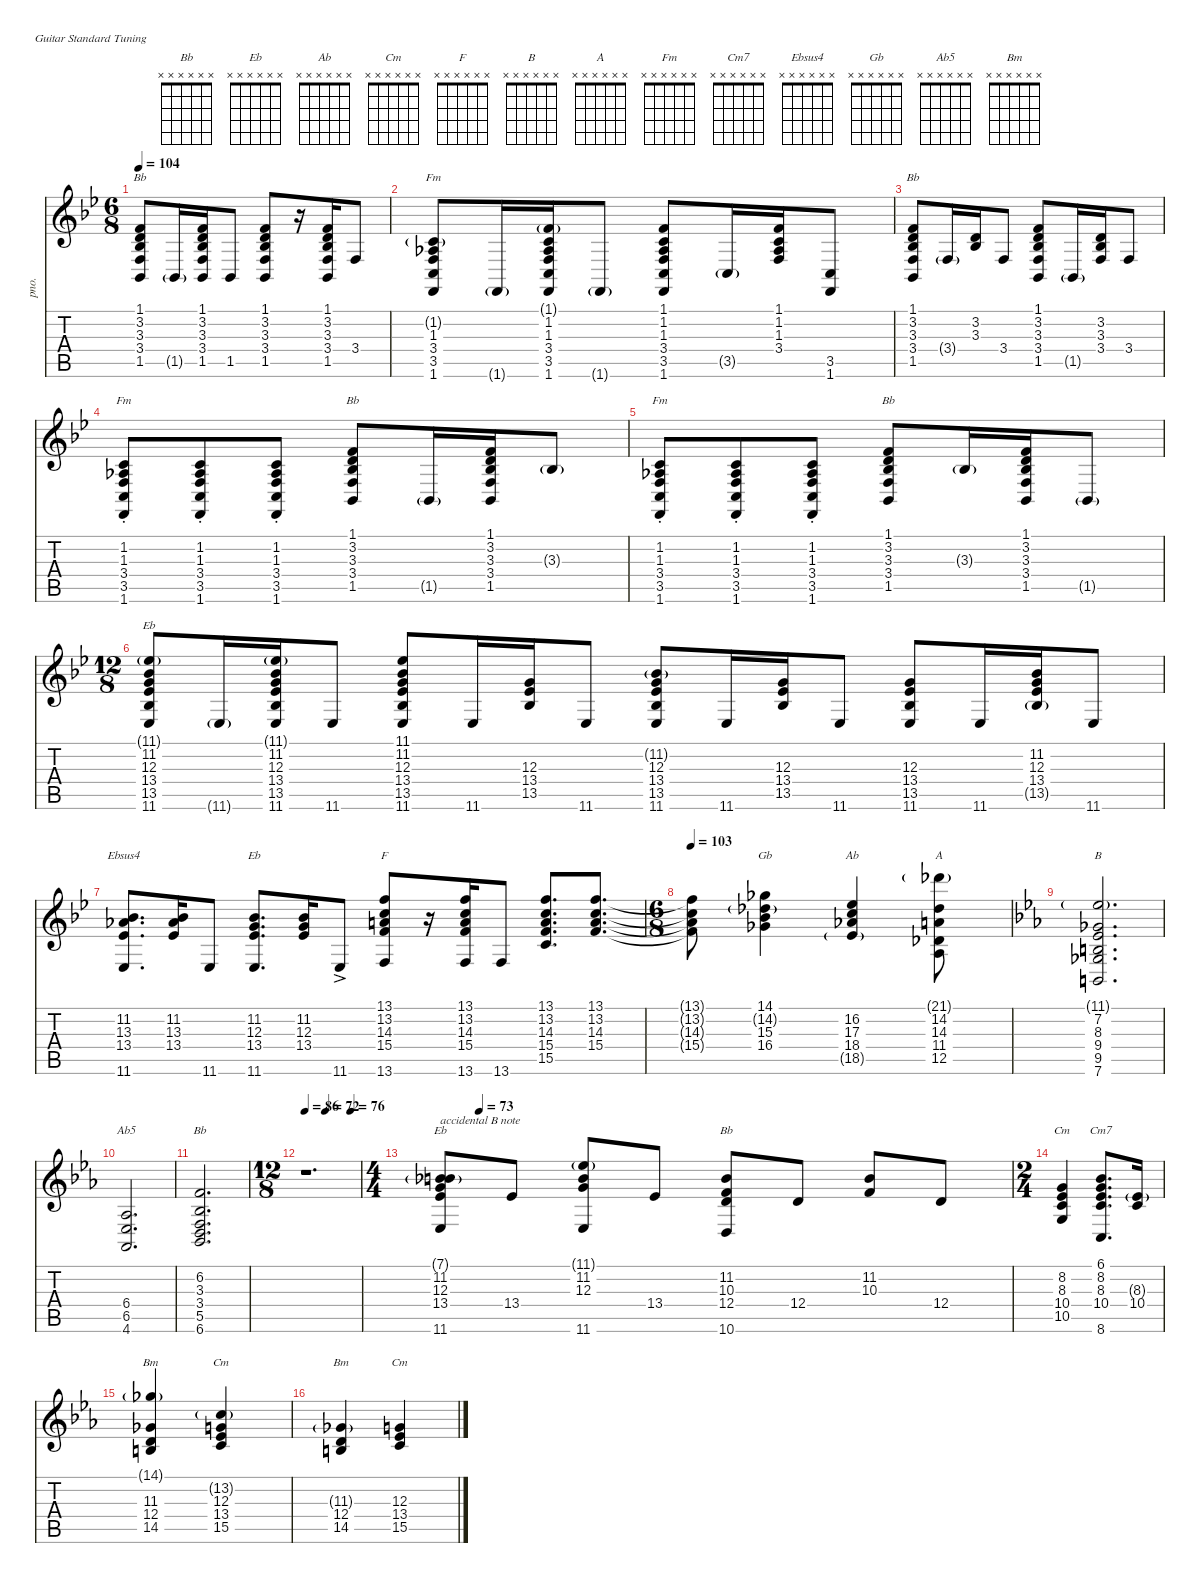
\defaultSystemsLayout 4
\hideDynamics
\bracketExtendMode nobrackets
\otherSystemsTrackNameOrientation horizontal
\track ("Gtr piano adap (optional)" "pno.") {instrument acousticgrandpiano}
\staff {score tabs}
\tuning (E4 B3 G3 D3 A2 E2)
\chord ("Bb" x x x x x x)
\chord ("Eb" x x x x x x)
\chord ("Ab" x x x x x x)
\chord ("Cm" x x x x x x)
\chord ("F" x x x x x x)
\chord ("B" x x x x x x)
\chord ("A" x x x x x x)
\chord ("Fm" x x x x x x)
\chord ("Cm7" x x x x x x)
\chord ("Ebsus4" x x x x x x)
\chord ("Gb" x x x x x x)
\chord ("Ab5" x x x x x x)
\chord ("Bm" x x x x x x)
\ts (6 8)
\tempo 104
\clef g2
\ks bb
(1.1{acc forcenatural} 3.2{acc forcenatural} 3.3{acc b} 3.4{acc forcenatural} 1.5{acc b}).8{ch "Bb" dy f beam Up} 1.5{g acc b}.16{dy mf beam Up} (1.1{acc forcenatural} 3.2{acc forcenatural} 3.3{acc b} 3.4{acc forcenatural} 1.5{acc b}).16{dy f beam Up} 1.5{acc b}.8{beam Up} (1.1{acc forcenatural} 3.2{acc forcenatural} 3.3{acc b} 3.4{acc forcenatural} 1.5{acc b}).8{beam Up} r.16{beam Up} (1.1{acc forcenatural} 3.2{acc forcenatural} 3.3{acc b} 3.4{acc forcenatural} 1.5{acc b}).16{beam Up} 3.4{acc forcenatural}.8{beam Up} |
(1.2{g acc forcenatural} 1.3{acc b} 3.4{acc forcenatural} 3.5{acc forcenatural} 1.6{acc forcenatural}).8{ch "Fm" beam Up} 1.6{g acc forcenatural}.16{dy mf beam Up} (1.1{g acc forcenatural} 1.2{acc forcenatural} 1.3{acc b} 3.4{acc forcenatural} 3.5{acc forcenatural} 1.6{acc forcenatural}).16{dy f beam Up} 1.6{g acc forcenatural}.8{dy mf beam Up} (1.1{acc forcenatural} 1.2{acc forcenatural} 1.3{acc b} 3.4{acc forcenatural} 3.5{acc forcenatural} 1.6{acc forcenatural}).8{dy f beam Up} 3.5{g acc forcenatural}.16{dy mf beam Up} (1.1{acc forcenatural} 1.2{acc forcenatural} 1.3{acc b} 3.4{acc forcenatural}).16{dy f beam Up} (3.5{acc forcenatural} 1.6{acc forcenatural}).8{beam Up} |
(1.1{acc forcenatural} 3.2{acc forcenatural} 3.3{acc b} 3.4{acc forcenatural} 1.5{acc b}).8{ch "Bb" beam Up} 3.4{g acc forcenatural}.16{dy mf beam Up} (3.2{acc forcenatural} 3.3{acc b}).16{dy f beam Up} 3.4{acc forcenatural}.8{beam Up} (1.1{acc forcenatural} 3.2{acc forcenatural} 3.3{acc b} 3.4{acc forcenatural} 1.5{acc b}).8{beam Up} 1.5{g acc b}.16{dy mf beam Up} (3.2{acc forcenatural} 3.3{acc b} 3.4{acc forcenatural}).16{dy f beam Up} 3.4{acc forcenatural}.8{beam Up} |
(1.2{st acc forcenatural} 1.3{st acc b} 3.4{st acc forcenatural} 3.5{st acc forcenatural} 1.6{st acc forcenatural}).8{ch "Fm" beam Up} (1.2{st acc forcenatural} 1.3{st acc b} 3.4{st acc forcenatural} 3.5{st acc forcenatural} 1.6{st acc forcenatural}).8{beam Up} (1.2{st acc forcenatural} 1.3{st acc b} 3.4{st acc forcenatural} 3.5{st acc forcenatural} 1.6{st acc forcenatural}).8{beam Up} (1.1{acc forcenatural} 3.2{acc forcenatural} 3.3{acc b} 3.4{acc forcenatural} 1.5{acc b}).8{ch "Bb" beam Up} 1.5{g acc b}.16{dy mf beam Up} (1.1{acc forcenatural} 3.2{acc forcenatural} 3.3{acc b} 3.4{acc forcenatural} 1.5{acc b}).16{dy f beam Up} 3.3{g acc b}.8{dy mf beam Up} |
(1.2{st acc forcenatural} 1.3{st acc b} 3.4{st acc forcenatural} 3.5{st acc forcenatural} 1.6{st acc forcenatural}).8{ch "Fm" dy f beam Up} (1.2{st acc forcenatural} 1.3{st acc b} 3.4{st acc forcenatural} 3.5{st acc forcenatural} 1.6{st acc forcenatural}).8{beam Up} (1.2{st acc forcenatural} 1.3{st acc b} 3.4{st acc forcenatural} 3.5{st acc forcenatural} 1.6{st acc forcenatural}).8{beam Up} (1.1{acc forcenatural} 3.2{acc forcenatural} 3.3{acc b} 3.4{acc forcenatural} 1.5{acc b}).8{ch "Bb" beam Up} 3.3{g acc b}.16{dy mf beam Up} (1.1{acc forcenatural} 3.2{acc forcenatural} 3.3{acc b} 3.4{acc forcenatural} 1.5{acc b}).16{dy f beam Up} 1.5{g acc b}.8{dy mf beam Up} |
\ts (12 8)
\beaming (8 3 3 3 3)
(11.1{g acc b} 11.2{acc b} 12.3{acc forcenatural} 13.4{acc b} 13.5{acc b} 11.6{acc b}).8{ch "Eb" dy f beam Up} 11.6{g acc b}.16{dy mf beam Up} (11.1{g acc b} 11.2{acc b} 12.3{acc forcenatural} 13.4{acc b} 13.5{acc b} 11.6{acc b}).16{dy f beam Up} 11.6{acc b}.8{beam Up} (11.1{acc b} 11.2{acc b} 12.3{acc forcenatural} 13.4{acc b} 13.5{acc b} 11.6{acc b}).8{beam Up} 11.6{acc b}.16{beam Up} (12.3{acc forcenatural} 13.4{acc b} 13.5{acc b}).16{beam Up} 11.6{acc b}.8{beam Up} (11.2{g acc b} 12.3{acc forcenatural} 13.4{acc b} 13.5{acc b} 11.6{acc b}).8{beam Up} 11.6{acc b}.16{beam Up} (12.3{acc forcenatural} 13.4{acc b} 13.5{acc b}).16{beam Up} 11.6{acc b}.8{beam Up} (12.3{acc forcenatural} 13.4{acc b} 13.5{acc b} 11.6{acc b}).8{beam Up} 11.6{acc b}.16{beam Up} (11.2{acc b} 12.3{acc forcenatural} 13.4{acc b} 13.5{g acc b}).16{beam Up} 11.6{acc b}.8{beam Up} |
(11.2{acc b} 13.3{acc b} 13.4{acc b} 11.6{acc b}).8{d ch "Ebsus4" beam Up} (11.2{acc b} 13.3{acc b} 13.4{acc b}).16{beam Up} 11.6{acc b}.8{beam Up} (11.2{acc b} 12.3{acc forcenatural} 13.4{acc b} 11.6{acc b}).8{d ch "Eb" beam Up} (11.2{acc b} 12.3{acc forcenatural} 13.4{acc b}).16{beam Up} 11.6{ac acc b}.8{beam Up} (13.1{acc forcenatural} 13.2{acc forcenatural} 14.3{acc forcenatural} 15.4{acc forcenatural} 13.6{acc forcenatural}).8{ch "F" beam Up} r.16{beam Up} (13.1{acc forcenatural} 13.2{acc forcenatural} 14.3{acc forcenatural} 15.4{acc forcenatural} 13.6{acc forcenatural}).16{beam Up} 13.6{acc forcenatural}.8{beam Up} (13.1{acc forcenatural} 13.2{acc forcenatural} 14.3{acc forcenatural} 15.4{acc forcenatural} 15.5{acc forcenatural}).8{d beam Up} (13.1{acc forcenatural} 13.2{acc forcenatural} 14.3{acc forcenatural} 15.4{acc forcenatural}).8{d beam Up} |
\ts (6 8)
\beaming (8 3 3)
\tempo 103
(13.1{t acc forcenatural} 13.2{t acc forcenatural} 14.3{t acc forcenatural} 15.4{t acc forcenatural}).8{beam Down} (14.1{acc b} 14.2{g acc b} 15.3{acc b} 16.4{acc b}).4{ch "Gb" beam Down} (16.2{acc b} 17.3{acc forcenatural} 18.4{acc b} 18.5{g acc b}).4{ch "Ab" beam Up} (21.1{g acc b} 14.2{acc b} 14.3{acc forcenatural} 11.4{acc b} 12.5{acc forcenatural}).8{ch "A" beam Down} |
\ks eb
(11.1{g acc b} 7.2{acc b} 8.3{acc b} 9.4{acc forcenatural} 9.5{acc b} 7.6{acc forcenatural}).2{d ch "B" beam Up} |
(6.4{acc b} 6.5{acc b} 4.6{acc b}).2{d ch "Ab5" beam Up} |
(6.2{acc forcenatural} 3.3{acc b} 3.4{acc forcenatural} 5.5{acc forcenatural} 6.6{acc b}).2{d ch "Bb" beam Up} |
\ts (12 8)
\beaming (8 3 3 3 3)
\tempo 86
\tempo (72 0.375)
\tempo (76 0.833333)
r.1{d beam Down} |
\ts (4 4)
\beaming (8 2 2 2 2)
\tempo (73 0.0625)
(7.1{g acc forcenatural} 11.2{acc b} 12.3{acc forcenatural} 13.4{acc b} 11.6{acc b}).8{ch "Eb" txt "accidental B note" beam Up} 13.4{acc b}.8{beam Up} (11.1{g acc b} 11.2{acc b} 12.3{acc forcenatural} 11.6{acc b}).8{beam Up} 13.4{acc b}.8{beam Up} (11.2{acc b} 10.3{acc forcenatural} 12.4{acc forcenatural} 10.6{acc forcenatural}).8{ch "Bb" beam Up} 12.4{acc forcenatural}.8{beam Up} (11.2{acc b} 10.3{acc forcenatural}).8{beam Up} 12.4{acc forcenatural}.8{beam Up} |
\ts (2 4)
\beaming (8 2 2)
(8.2{acc forcenatural} 8.3{acc b} 10.4{acc forcenatural} 10.5{acc forcenatural}).4{ch "Cm" beam Up} (6.1{acc b} 8.2{acc forcenatural} 8.3{acc b} 10.4{acc forcenatural} 8.6{acc forcenatural}).8{d ch "Cm7" beam Up} (8.3{g acc b} 10.4{acc forcenatural}).16{beam Up} |
(14.1{g acc b} 11.3{acc b} 12.4{acc forcenatural} 14.5{acc forcenatural}).4{ch "Bm" beam Up} (13.2{g acc forcenatural} 12.3{acc forcenatural} 13.4{acc b} 15.5{acc forcenatural}).4{ch "Cm" beam Up} |
(11.3{g acc b} 12.4{acc forcenatural} 14.5{acc forcenatural}).4{ch "Bm" beam Up} (12.3{acc forcenatural} 13.4{acc b} 15.5{acc forcenatural}).4{ch "Cm" beam Up}
